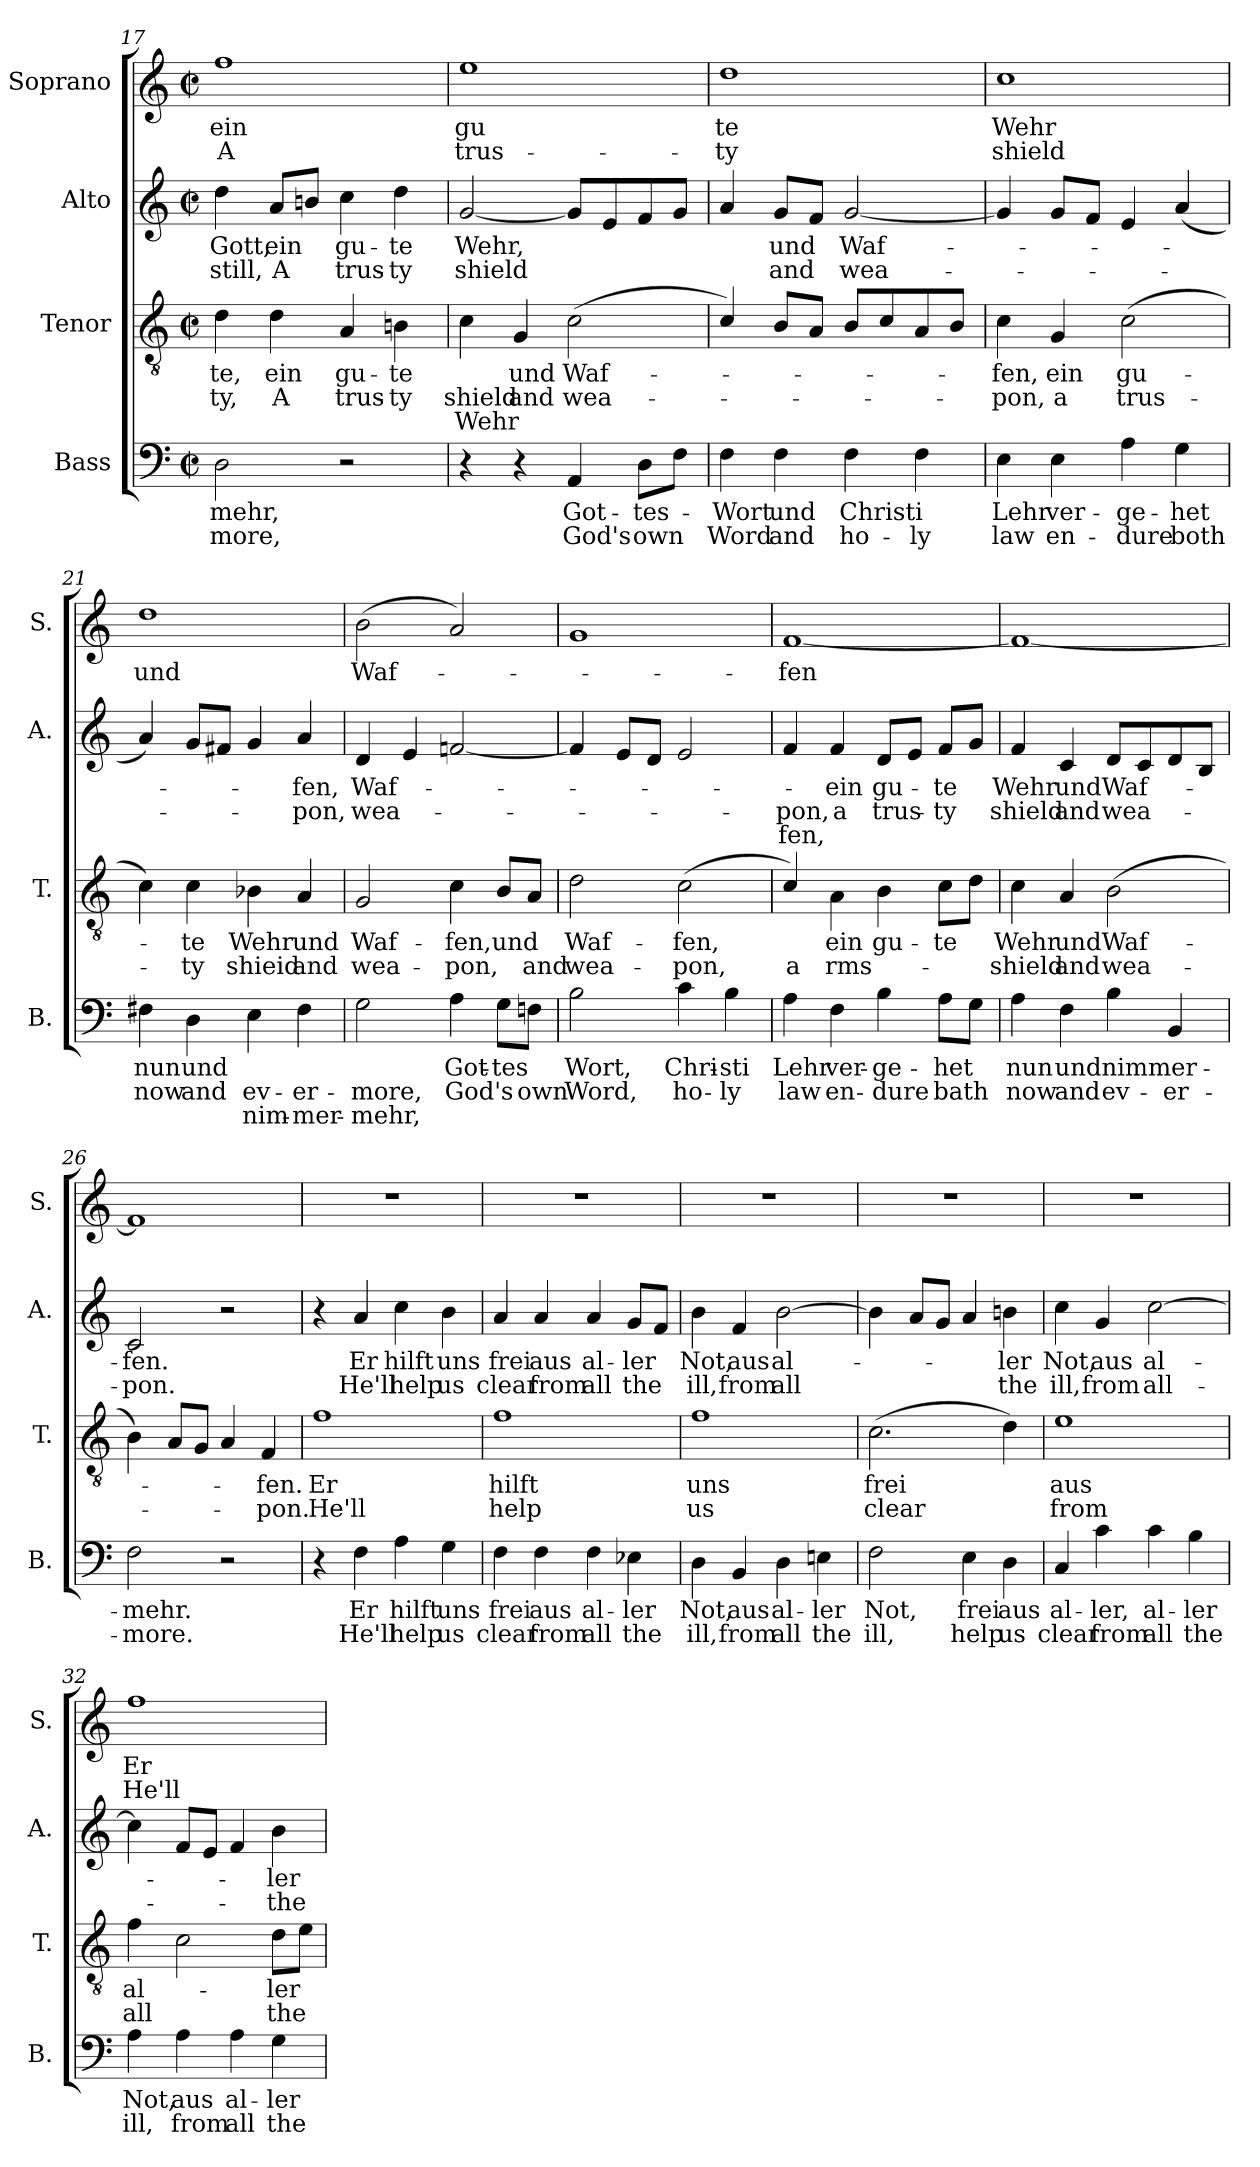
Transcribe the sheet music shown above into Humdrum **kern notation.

**kern	**text	**text	**text	**kern	**text	**text	**text	**kern	**text	**text	**text	**kern	**text	**text
*part4	*part4	*part4	*part4	*part3	*part3	*part3	*part3	*part2	*part2	*part2	*part2	*part1	*part1	*part1
*staff4	*staff4	*staff4	*staff4	*staff3	*staff3	*staff3	*staff3	*staff2	*staff2	*staff2	*staff2	*staff1	*staff1	*staff1
*I"Bass	*	*	*	*I"Tenor	*	*	*	*I"Alto	*	*	*	*I"Soprano	*	*
*I'B.	*	*	*	*I'T.	*	*	*	*I'A.	*	*	*	*I'S.	*	*
*clefF4	*	*	*	*clefGv2	*	*	*	*clefG2	*	*	*	*clefG2	*	*
*k[]	*	*	*	*k[]	*	*	*	*k[]	*	*	*	*k[]	*	*
*M2/2	*	*	*	*M2/2	*	*	*	*M2/2	*	*	*	*M2/2	*	*
*met(c|)	*	*	*	*met(c|)	*	*	*	*met(c|)	*	*	*	*met(c|)	*	*
=17	=17	=17	=17	=17	=17	=17	=17	=17	=17	=17	=17	=17	=17	=17
2D\	-mehr,	-more,	.	4d\	-te,	-ty,	.	4dd\	Gott,	still,	.	1ff	ein	A
.	.	.	.	4d\	ein	A	.	8a/L	ein	A	.	.	.	.
.	.	.	.	.	.	.	.	8bn/J	.	.	.	.	.	.
2r	.	.	.	4A/	gu--	trus-	.	4cc\	gu-	trus-	.	.	.	.
.	.	.	.	4Bn\	-te	-ty	.	4dd\	-te	-ty	.	.	.	.
=18	=18	=18	=18	=18	=18	=18	=18	=18	=18	=18	=18	=18	=18	=18
4r	.	.	.	4c\	.	shield	Wehr	[2g/	Wehr,	shield	.	1ee	gu	trus-
4r	.	.	.	4G/	und	and	.	.	.	.	.	.	.	.
4AA/	Got-	God's	.	(2c\	Waf-	wea-	.	8g/L]	.	.	.	.	.	.
.	.	.	.	.	.	.	.	8e/	.	.	.	.	.	.
8D\L	-tes-	own	.	.	.	.	.	8f/	.	.	.	.	.	.
8F\J	.	.	.	.	.	.	.	8g/J	.	.	.	.	.	.
!!LO:PB:g=z
=19	=19	=19	=19	=19	=19	=19	=19	=19	=19	=19	=19	=19	=19	=19
4F\	-Wort	Word	.	4c/)	.	.	.	4a/	.	.	.	1dd	te	-ty
4F\	und	and	.	8B/L	.	.	.	8g/L	und	and	.	.	.	.
.	.	.	.	8A/J	.	.	.	8f/J	.	.	.	.	.	.
4F\	Christi	ho-	.	8B/L	.	.	.	[2g/	Waf-	wea-	.	.	.	.
.	.	.	.	8c/	.	.	.	.	.	.	.	.	.	.
4F\	.	-ly	.	8A/	.	.	.	.	.	.	.	.	.	.
.	.	.	.	8B/J	.	.	.	.	.	.	.	.	.	.
=20	=20	=20	=20	=20	=20	=20	=20	=20	=20	=20	=20	=20	=20	=20
4E\	Lehr	law	.	4c\	-fen,	-pon,	.	4g/]	.	.	.	1cc	Wehr	shield
4E\	ver-	en-	.	4G/	ein	a	.	8g/L	.	.	.	.	.	.
.	.	.	.	.	.	.	.	8f/J	.	.	.	.	.	.
4A\	-ge-	-dure	.	(2c\	gu-	trus-	.	4e/	.	.	.	.	.	.
4G\	-het	both	.	.	.	.	.	(4a/	.	.	.	.	.	.
=21	=21	=21	=21	=21	=21	=21	=21	=21	=21	=21	=21	=21	=21	=21
4F#X\	nun	now	.	4c\)	.	.	.	4a/)	.	.	.	1dd	und	.
4D\	und	and	.	4c\	-te	-ty	.	8g/L	.	.	.	.	.	.
.	.	.	.	.	.	.	.	8f#X/J	.	.	.	.	.	.
4E\	.	ev-	nim-	4B-X\	Wehr	shieid	.	4g/	.	.	.	.	.	.
4F#\	.	-er-	-mer-	4A/	und	and	.	4a/	-fen,	-pon,	.	.	.	.
=22	=22	=22	=22	=22	=22	=22	=22	=22	=22	=22	=22	=22	=22	=22
2G\	.	-more,	-mehr,	2G/	Waf-	wea-	.	4d/	Waf-	wea-	.	(2b\	Waf-	.
.	.	.	.	.	.	.	.	4e/	.	.	.	.	.	.
4A\	Got-	God's	.	4c\	-fen,	-pon,	.	[2fn/	.	.	.	2a/)	.	.
8G\L	-tes	.	.	8B/L	und	.	.	.	.	.	.	.	.	.
8Fn\J	.	own	.	8A/J	.	and	.	.	.	.	.	.	.	.
=23	=23	=23	=23	=23	=23	=23	=23	=23	=23	=23	=23	=23	=23	=23
2B\	Wort,	Word,	.	2d\	Waf-	wea-	.	4f/]	.	.	.	1g	.	.
.	.	.	.	.	.	.	.	8e/L	.	.	.	.	.	.
.	.	.	.	.	.	.	.	8d/J	.	.	.	.	.	.
4c\	Chri-	ho-	.	(2c\	-fen,	-pon,	.	2e/	.	.	.	.	.	.
4B\	-sti	-ly	.	.	.	.	.	.	.	.	.	.	.	.
!!LO:LB:g=z
=24	=24	=24	=24	=24	=24	=24	=24	=24	=24	=24	=24	=24	=24	=24
4A\	Lehr	law	.	4c/)	.	a	.	4f/	.	-pon,	fen,	[1f	-fen	.
4F\	ver-	en-	.	4A\	ein	rms--	.	4f/	-ein	a	.	.	.	.
4B\	-ge-	-dure	.	4B\	gu-	.	.	8d/L	gu-	trus-	.	.	.	.
.	.	.	.	.	.	.	.	8e/J	.	.	.	.	.	.
8A\L	-het	bath	.	8c\L	-te	.	.	8f/L	-te	-ty	.	.	.	.
8G\J	.	.	.	8d\J	.	.	.	8g/J	.	.	.	.	.	.
=25	=25	=25	=25	=25	=25	=25	=25	=25	=25	=25	=25	=25	=25	=25
4A\	nun	now	.	4c\	Wehr	-shield	.	4f/	-Wehr	-shield	.	1f_	.	.
4F\	und	and	.	4A/	und	and	.	4c/	und	and	.	.	.	.
4B\	nimmer-	ev-	.	(2B\	Waf-	wea-	.	8d/L	Waf-	wea-	.	.	.	.
.	.	.	.	.	.	.	.	8c/	.	.	.	.	.	.
4BB/	.	-er-	.	.	.	.	.	8d/	.	.	.	.	.	.
.	.	.	.	.	.	.	.	8B/J	.	.	.	.	.	.
=26	=26	=26	=26	=26	=26	=26	=26	=26	=26	=26	=26	=26	=26	=26
2F\	-mehr.	-more.	.	4B\)	.	.	.	2c/	-fen.	pon.	.	1f]	.	.
.	.	.	.	8A/L	.	.	.	.	.	.	.	.	.	.
.	.	.	.	8G/J	.	.	.	.	.	.	.	.	.	.
2r	.	.	.	4A/	.	.	.	2r	.	.	.	.	.	.
.	.	.	.	4F/	-fen.	-pon.	.	.	.	.	.	.	.	.
=27	=27	=27	=27	=27	=27	=27	=27	=27	=27	=27	=27	=27	=27	=27
4r	.	.	.	1f	Er	-He'll	.	4r	.	.	.	1r	.	.
4F\	-Er	-He'll	.	.	.	.	.	4a/	Er	He'll	.	.	.	.
4A\	hilft	help	.	.	.	.	.	4cc\	hilft	help	.	.	.	.
4G\	uns	us	.	.	.	.	.	4b\	uns	us	.	.	.	.
=28	=28	=28	=28	=28	=28	=28	=28	=28	=28	=28	=28	=28	=28	=28
4F\	frei	clear	.	1f	hilft	help	.	4a/	frei	clear	.	1r	.	.
4F\	aus	from	.	.	.	.	.	4a/	aus	from	.	.	.	.
4F\	al-	all	.	.	.	.	.	4a/	al-	all	.	.	.	.
4E-X\	-ler	the	.	.	.	.	.	8g/L	-ler	the	.	.	.	.
.	.	.	.	.	.	.	.	8f/J	.	.	.	.	.	.
!!LO:PB:g=z
=29	=29	=29	=29	=29	=29	=29	=29	=29	=29	=29	=29	=29	=29	=29
4D\	Not,	ill,	.	1f	uns	us	.	4b\	Not,	ill,	.	1r	.	.
4BB/	aus	from	.	.	.	.	.	4f/	aus	from	.	.	.	.
4D\	al-	all	.	.	.	.	.	[2b\	al-	all	.	.	.	.
4En\	-ler	the	.	.	.	.	.	.	.	.	.	.	.	.
=30	=30	=30	=30	=30	=30	=30	=30	=30	=30	=30	=30	=30	=30	=30
2F\	Not,	ill,	.	(2.c\	frei	clear	.	4b\]	.	.	.	1r	.	.
.	.	.	.	.	.	.	.	8a/L	.	.	.	.	.	.
.	.	.	.	.	.	.	.	8g/J	.	.	.	.	.	.
4E\	frei	help	.	.	.	.	.	4a/	.	.	.	.	.	.
4D\	aus	us	.	4d\)	.	.	.	4bn\	-ler	the	.	.	.	.
=31	=31	=31	=31	=31	=31	=31	=31	=31	=31	=31	=31	=31	=31	=31
4C/	al--	clear	.	1e	aus	from	.	4cc\	Not,	ill,	.	1r	.	.
4c\	-ler,	from	.	.	.	.	.	4g/	aus	from	.	.	.	.
4c\	al--	all	.	.	.	.	.	[2cc\	al-	all-	.	.	.	.
4B\	-ler	the	.	.	.	.	.	.	.	.	.	.	.	.
=32	=32	=32	=32	=32	=32	=32	=32	=32	=32	=32	=32	=32	=32	=32
4A\	Not,	ill,	.	4f\	al-	all	.	4cc\]	.	.	.	1ff	Er	He'll
4A\	aus	from	.	2c\	.	.	.	8f/L	.	.	.	.	.	.
.	.	.	.	.	.	.	.	8e/J	.	.	.	.	.	.
4A\	al--	all	.	.	.	.	.	4f/	.	.	.	.	.	.
4G\	-ler	the	.	8d\L	-ler	the	.	4b\	-ler	-the	.	.	.	.
.	.	.	.	8e\J	.	.	.	.	.	.	.	.	.	.
=	=	=	=	=	=	=	=	=	=	=	=	=	=	=
*-	*-	*-	*-	*-	*-	*-	*-	*-	*-	*-	*-	*-	*-	*-
